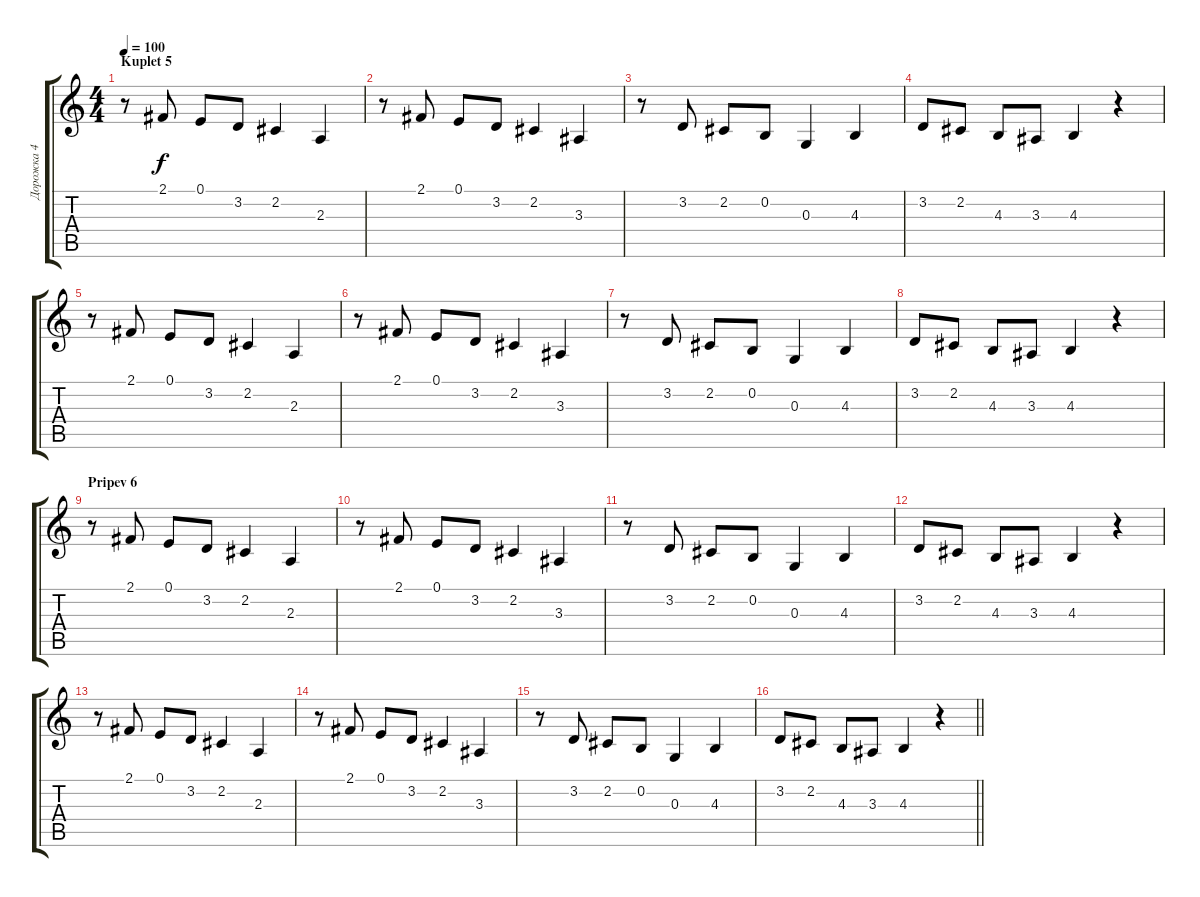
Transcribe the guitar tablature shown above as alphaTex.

\track ("Дорожка 4" "Дорожка 4") {instrument viola}
\staff {score tabs}
\tuning (E4 B3 G3 D3 A2 E2) {hide}
\ts (4 4)
\section ("" "Kuplet 5")
\tempo 100
\clef g2
\ks c
r.8{dy f} 2.1.8 0.1.8 3.2.8 2.2.4 2.3.4 |
r.8 2.1.8 0.1.8 3.2.8 2.2.4 3.3.4 |
r.8 3.2.8 2.2.8 0.2.8 0.3.4 4.3.4 |
3.2.8 2.2.8 4.3.8 3.3.8 4.3.4 r.4 |
r.8 2.1.8 0.1.8 3.2.8 2.2.4 2.3.4 |
r.8 2.1.8 0.1.8 3.2.8 2.2.4 3.3.4 |
r.8 3.2.8 2.2.8 0.2.8 0.3.4 4.3.4 |
3.2.8 2.2.8 4.3.8 3.3.8 4.3.4 r.4 |
\section ("" "Pripev 6")
r.8 2.1.8 0.1.8 3.2.8 2.2.4 2.3.4 |
r.8 2.1.8 0.1.8 3.2.8 2.2.4 3.3.4 |
r.8 3.2.8 2.2.8 0.2.8 0.3.4 4.3.4 |
3.2.8 2.2.8 4.3.8 3.3.8 4.3.4 r.4 |
r.8 2.1.8 0.1.8 3.2.8 2.2.4 2.3.4 |
r.8 2.1.8 0.1.8 3.2.8 2.2.4 3.3.4 |
r.8 3.2.8 2.2.8 0.2.8 0.3.4 4.3.4 |
\barLineRight lightlight
3.2.8 2.2.8 4.3.8 3.3.8 4.3.4 r.4
